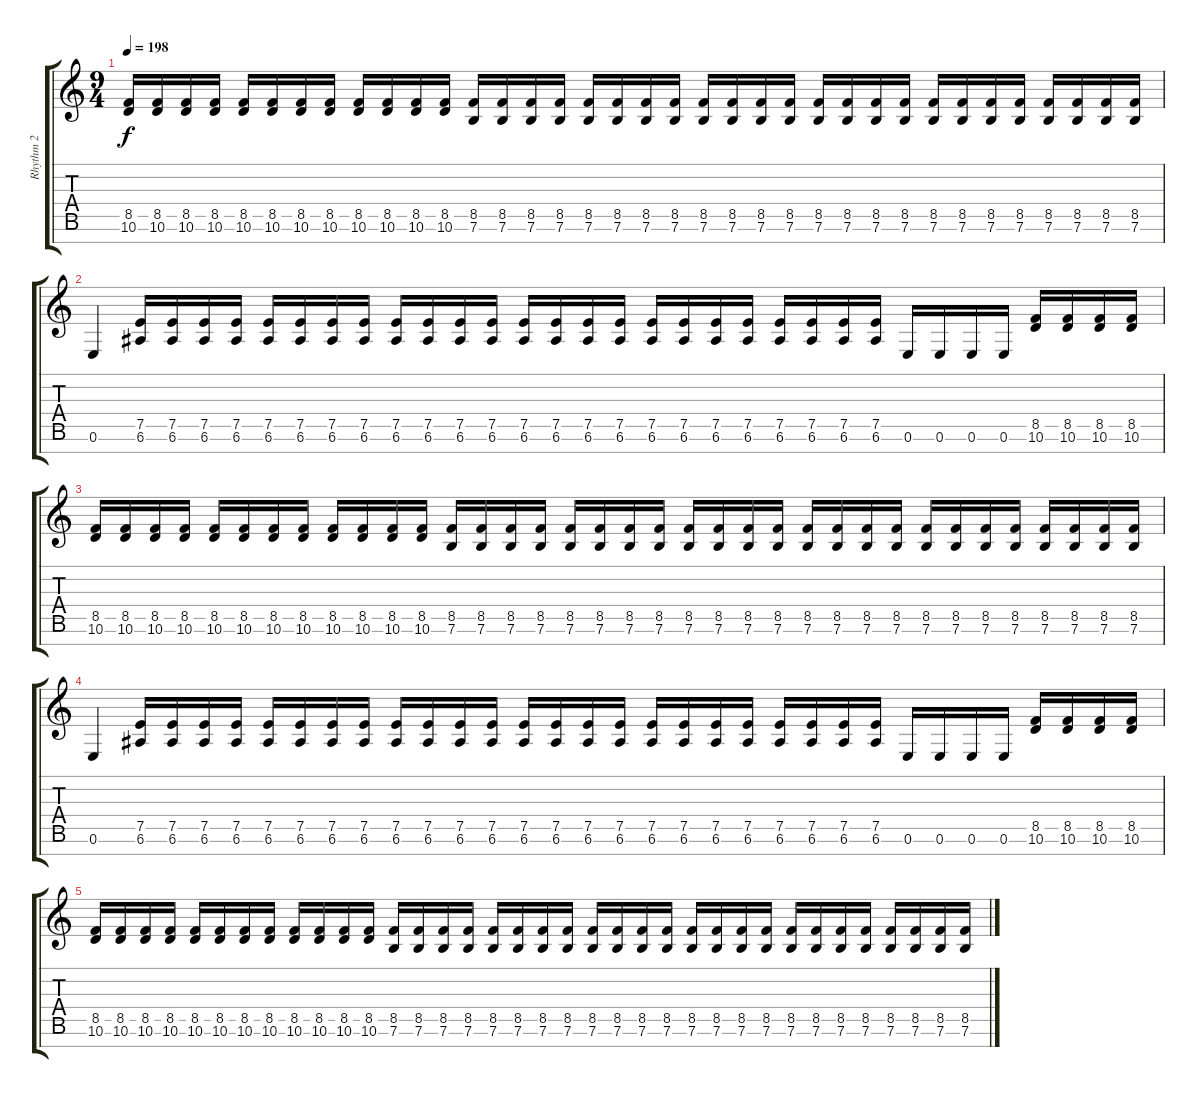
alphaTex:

\track ("Rhythm 2" "Rhythm 2") {instrument overdrivenguitar}
\staff {score tabs}
\tuning (E4 B3 G3 D3 A2 E2 B1) {hide}
\ts (9 4)
\tempo 198
\clef g2
\ks c
(8.5 10.6).16{dy f} (8.5 10.6).16 (8.5 10.6).16 (8.5 10.6).16 (8.5 10.6).16 (8.5 10.6).16 (8.5 10.6).16 (8.5 10.6).16 (8.5 10.6).16 (8.5 10.6).16 (8.5 10.6).16 (8.5 10.6).16 (8.5 7.6).16 (8.5 7.6).16 (8.5 7.6).16 (8.5 7.6).16 (8.5 7.6).16 (8.5 7.6).16 (8.5 7.6).16 (8.5 7.6).16 (8.5 7.6).16 (8.5 7.6).16 (8.5 7.6).16 (8.5 7.6).16 (8.5 7.6).16 (8.5 7.6).16 (8.5 7.6).16 (8.5 7.6).16 (8.5 7.6).16 (8.5 7.6).16 (8.5 7.6).16 (8.5 7.6).16 (8.5 7.6).16 (8.5 7.6).16 (8.5 7.6).16 (8.5 7.6).16 |
0.6.4 (7.5 6.6).16 (7.5 6.6).16 (7.5 6.6).16 (7.5 6.6).16 (7.5 6.6).16 (7.5 6.6).16 (7.5 6.6).16 (7.5 6.6).16 (7.5 6.6).16 (7.5 6.6).16 (7.5 6.6).16 (7.5 6.6).16 (7.5 6.6).16 (7.5 6.6).16 (7.5 6.6).16 (7.5 6.6).16 (7.5 6.6).16 (7.5 6.6).16 (7.5 6.6).16 (7.5 6.6).16 (7.5 6.6).16 (7.5 6.6).16 (7.5 6.6).16 (7.5 6.6).16 0.6.16 0.6.16 0.6.16 0.6.16 (8.5 10.6).16 (8.5 10.6).16 (8.5 10.6).16 (8.5 10.6).16 |
(8.5 10.6).16 (8.5 10.6).16 (8.5 10.6).16 (8.5 10.6).16 (8.5 10.6).16 (8.5 10.6).16 (8.5 10.6).16 (8.5 10.6).16 (8.5 10.6).16 (8.5 10.6).16 (8.5 10.6).16 (8.5 10.6).16 (8.5 7.6).16 (8.5 7.6).16 (8.5 7.6).16 (8.5 7.6).16 (8.5 7.6).16 (8.5 7.6).16 (8.5 7.6).16 (8.5 7.6).16 (8.5 7.6).16 (8.5 7.6).16 (8.5 7.6).16 (8.5 7.6).16 (8.5 7.6).16 (8.5 7.6).16 (8.5 7.6).16 (8.5 7.6).16 (8.5 7.6).16 (8.5 7.6).16 (8.5 7.6).16 (8.5 7.6).16 (8.5 7.6).16 (8.5 7.6).16 (8.5 7.6).16 (8.5 7.6).16 |
0.6.4 (7.5 6.6).16 (7.5 6.6).16 (7.5 6.6).16 (7.5 6.6).16 (7.5 6.6).16 (7.5 6.6).16 (7.5 6.6).16 (7.5 6.6).16 (7.5 6.6).16 (7.5 6.6).16 (7.5 6.6).16 (7.5 6.6).16 (7.5 6.6).16 (7.5 6.6).16 (7.5 6.6).16 (7.5 6.6).16 (7.5 6.6).16 (7.5 6.6).16 (7.5 6.6).16 (7.5 6.6).16 (7.5 6.6).16 (7.5 6.6).16 (7.5 6.6).16 (7.5 6.6).16 0.6.16 0.6.16 0.6.16 0.6.16 (8.5 10.6).16 (8.5 10.6).16 (8.5 10.6).16 (8.5 10.6).16 |
(8.5 10.6).16 (8.5 10.6).16 (8.5 10.6).16 (8.5 10.6).16 (8.5 10.6).16 (8.5 10.6).16 (8.5 10.6).16 (8.5 10.6).16 (8.5 10.6).16 (8.5 10.6).16 (8.5 10.6).16 (8.5 10.6).16 (8.5 7.6).16 (8.5 7.6).16 (8.5 7.6).16 (8.5 7.6).16 (8.5 7.6).16 (8.5 7.6).16 (8.5 7.6).16 (8.5 7.6).16 (8.5 7.6).16 (8.5 7.6).16 (8.5 7.6).16 (8.5 7.6).16 (8.5 7.6).16 (8.5 7.6).16 (8.5 7.6).16 (8.5 7.6).16 (8.5 7.6).16 (8.5 7.6).16 (8.5 7.6).16 (8.5 7.6).16 (8.5 7.6).16 (8.5 7.6).16 (8.5 7.6).16 (8.5 7.6).16
